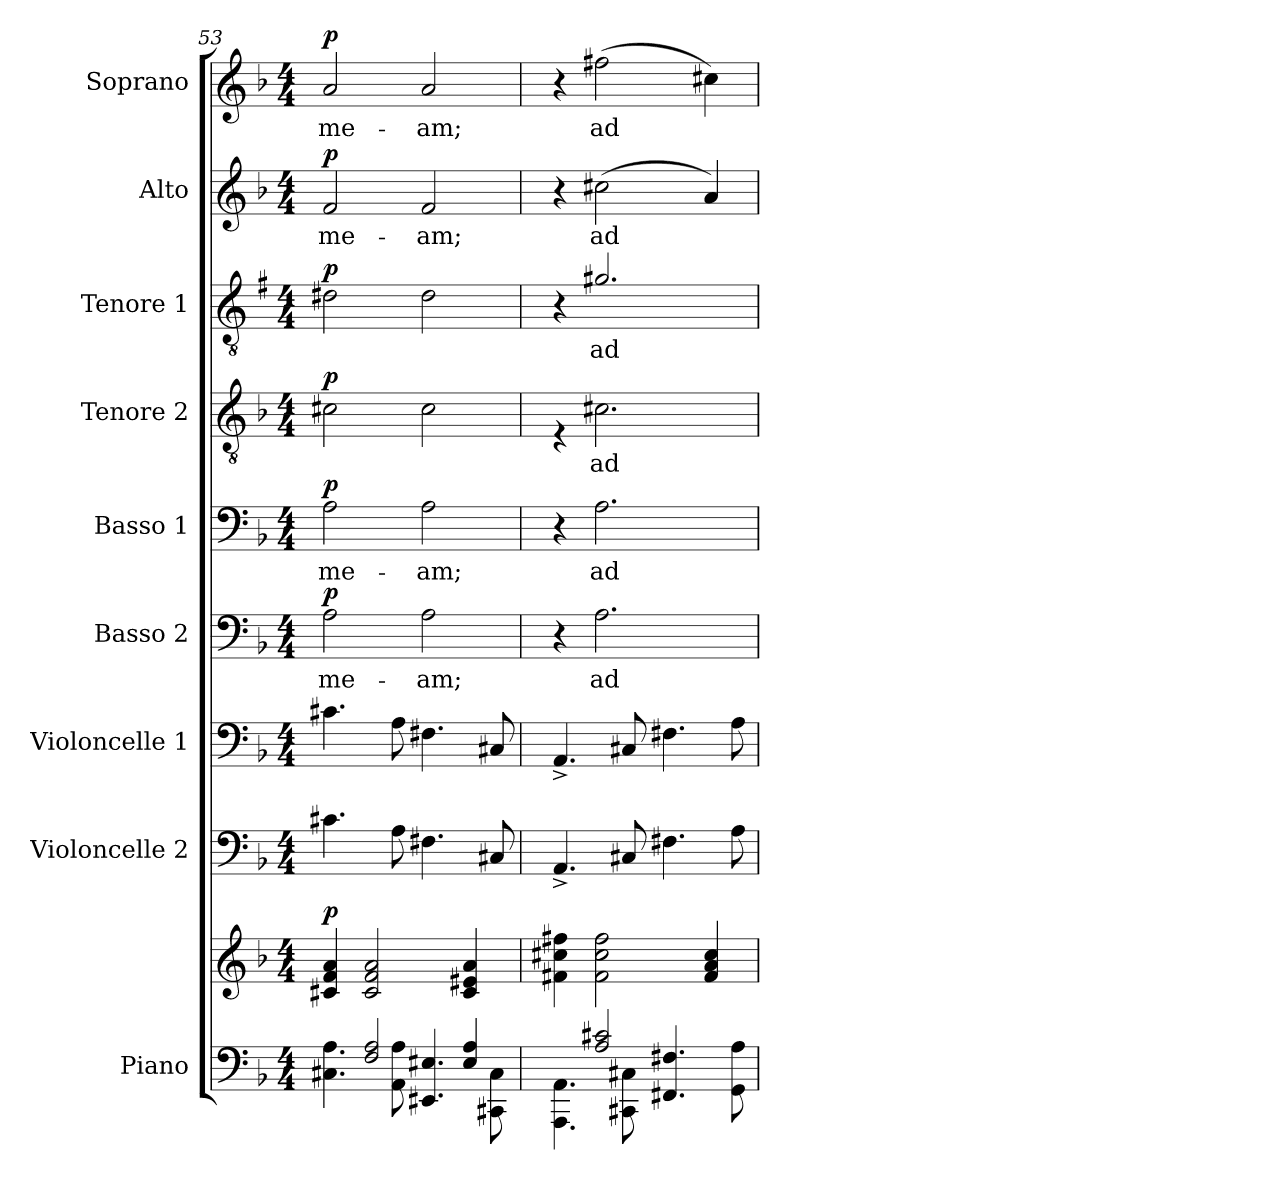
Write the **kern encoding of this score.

**kern	**kern	**dynam	**kern	**kern	**kern	**text	**dynam	**kern	**text	**dynam	**kern	**text	**dynam	**kern	**text	**dynam	**kern	**text	**dynam	**kern	**text	**dynam
*part9	*part9	*part9	*part8	*part7	*part6	*part6	*part6	*part5	*part5	*part5	*part4	*part4	*part4	*part3	*part3	*part3	*part2	*part2	*part2	*part1	*part1	*part1
*staff10	*staff9	*staff9/10	*staff8	*staff7	*staff6	*staff6	*staff6	*staff5	*staff5	*staff5	*staff4	*staff4	*staff4	*staff3	*staff3	*staff3	*staff2	*staff2	*staff2	*staff1	*staff1	*staff1
*I"Piano	*	*	*I"Violoncelle 2	*I"Violoncelle 1	*I"Basso 2	*	*	*I"Basso 1	*	*	*I"Tenore 2	*	*	*I"Tenore 1	*	*	*I"Alto	*	*	*I"Soprano	*	*
*I'Pno.	*	*	*I'Vlc 2	*I'Vlc 1	*I'B.2	*	*	*I'B.1	*	*	*I'T.2	*	*	*I'T.1	*	*	*I'A.	*	*	*I'S.	*	*
*clefF4	*clefG2	*	*clefF4	*clefF4	*clefF4	*	*	*clefF4	*	*	*clefGv2	*	*	*clefGv2	*	*	*clefG2	*	*	*clefG2	*	*
*	*	*	*	*	*	*	*	*	*	*	*	*	*	*ITrd1c2	*	*	*	*	*	*	*	*
*k[b-]	*k[b-]	*	*k[b-]	*k[b-]	*k[b-]	*	*	*k[b-]	*	*	*k[b-]	*	*	*k[b-]	*	*	*k[b-]	*	*	*k[b-]	*	*
*d:	*d:	*	*d:	*d:	*d:	*	*	*d:	*	*	*d:	*	*	*d:	*	*	*d:	*	*	*d:	*	*
*M4/4	*M4/4	*	*M4/4	*M4/4	*M4/4	*	*	*M4/4	*	*	*M4/4	*	*	*M4/4	*	*	*M4/4	*	*	*M4/4	*	*
=53	=53	=53	=53	=53	=53	=53	=53	=53	=53	=53	=53	=53	=53	=53	=53	=53	=53	=53	=53	=53	=53	=53
*^	*	*	*	*	*	*	*	*	*	*	*	*	*	*	*	*	*	*	*	*	*	*
!	!	!	!LO:DY:a	!	!	!	!LO:LY:b	!LO:DY:a	!	!LO:LY:b	!LO:DY:a	!	!	!LO:DY:a	!	!	!LO:DY:a	!	!LO:LY:b	!LO:DY:a	!	!LO:LY:b	!LO:DY:a
4.C#X\ 4.A\	4ryy	4c#X/ 4f/ 4a/	p	4.c#X\	4.c#X\	2A\	me-	p	2A\	me-	p	2c#X\	.	p	2c#X\	.	p	2f/	me-	p	2a/	me-	p
.	2F/ 2A/	2c#/ 2f/ 2a/	.	.	.	.	.	.	.	.	.	.	.	.	.	.	.	.	.	.	.	.	.
8AA\ 8A\	.	.	.	8A\	8A\	.	.	.	.	.	.	.	.	.	.	.	.	.	.	.	.	.	.
!	!	!	!	!	!	!	!LO:LY:b	!	!	!LO:LY:b	!	!	!	!	!	!	!	!	!LO:LY:b	!	!	!LO:LY:b	!
4.EE#X/ 4.E#X/	.	.	.	4.F#X\	4.F#X\	2A\	-am;	.	2A\	-am;	.	2c#\	.	.	2c#\	.	.	2f/	-am;	.	2a/	-am;	.
.	4E#/ 4A/	4c#/ 4e#X/ 4a/	.	.	.	.	.	.	.	.	.	.	.	.	.	.	.	.	.	.	.	.	.
8CC#X\ 8C#\	.	.	.	8C#X/	8C#X/	.	.	.	.	.	.	.	.	.	.	.	.	.	.	.	.	.	.
=54	=54	=54	=54	=54	=54	=54	=54	=54	=54	=54	=54	=54	=54	=54	=54	=54	=54	=54	=54	=54	=54	=54	=54
*	*	*	*	*	*	*	*	*	*	*	*	*^	*	*	*	*	*	*	*	*	*	*	*
!	!	!	!	!	!	!	!	!LO:DY:a	!	!	!	!	!	!	!	!	!	!	!	!	!	!	!	!
!	!	!	!	!	!	!	!	!LO:DY:n=1:a	!	!	!LO:DY:a	!	!	!	!	!	!	!	!	!	!	!	!	!
!	!	!	!	!	!	!	!	!	!	!	!LO:DY:n=1:a	!	!	!	!LO:DY:a	!	!	!	!	!	!	!	!	!
!	!	!	!	!	!	!	!	!	!	!	!	!	!	!	!LO:DY:n=1:a	!	!	!LO:DY:a	!	!	!	!	!	!
!	!	!	!	!	!	!	!	!	!	!	!	!	!	!	!	!	!	!LO:DY:n=1:a	!	!	!LO:DY:a	!	!	!
!	!	!	!	!	!	!	!	!	!	!	!	!	!	!	!	!	!	!	!	!	!LO:DY:n=1:a	!	!	!LO:DY:a
!	!	!	!	!	!	!	!	!	!	!	!	!	!	!	!	!	!	!	!	!	!	!	!	!LO:DY:n=1:a
4.AAA\ 4.AA\	4ryy	4f#X\ 4cc#X\ 4ff#X\	.	4.AA^/	4.AA^/	4r	.	ff other-dynamics	4r	.	ff other-dynamics	1ryy	4r	.	ff other-dynamics	4r	.	ff other-dynamics	4r	.	ff other-dynamics	4r	.	ff other-dynamics
!	!	!	!LO:DY:a=2	!	!	!	!LO:LY:b	!	!	!LO:LY:b	!	!	!	!LO:LY:b	!	!	!LO:LY:b	!	!	!LO:LY:b	!	!	!LO:LY:b	!
!	!	!	!LO:DY:n=1:a=2	!	!	!	!	!	!	!	!	!	!	!	!	!	!	!	!	!	!	!	!	!
.	2A/ 2c#X/	2f#\ 2cc#\ 2ff#\	ff other-dynamics	.	.	2.A\	ad	.	2.A\	ad	.	.	2.c#X\	ad	.	2.f#X/	ad	.	(>2cc#X\	ad	.	(>2ff#X\	ad	.
8CC#X\ 8C#X\	.	.	.	8C#X/	8C#X/	.	.	.	.	.	.	.	.	.	.	.	.	.	.	.	.	.	.	.
4.FF#X/ 4.F#X/	.	.	.	4.F#X\	4.F#X\	.	.	.	.	.	.	.	.	.	.	.	.	.	.	.	.	.	.	.
.	4ryy	4f#/ 4a/ 4cc#/	.	.	.	.	.	.	.	.	.	.	.	.	.	.	.	.	4a/)	.	.	4cc#X\)	.	.
8GG\ 8A\	.	.	.	8A\	8A\	.	.	.	.	.	.	.	.	.	.	.	.	.	.	.	.	.	.	.
*v	*v	*	*	*	*	*	*	*	*	*	*	*v	*v	*	*	*	*	*	*	*	*	*	*	*
=	=	=	=	=	=	=	=	=	=	=	=	=	=	=	=	=	=	=	=	=	=	=
*-	*-	*-	*-	*-	*-	*-	*-	*-	*-	*-	*-	*-	*-	*-	*-	*-	*-	*-	*-	*-	*-	*-
